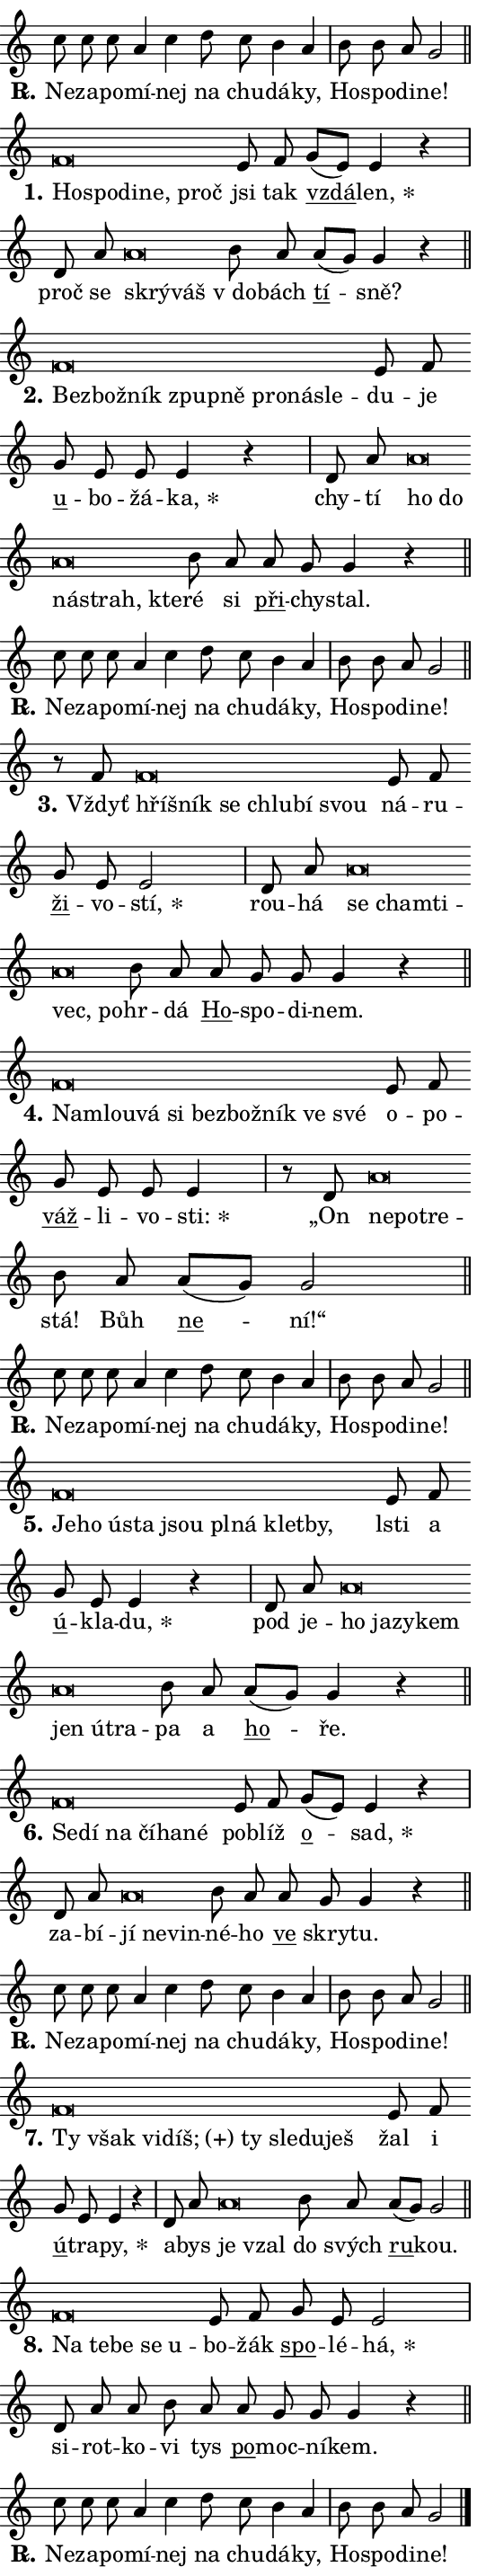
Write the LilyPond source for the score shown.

\version "2.24.0"
\header { tagline = "" }
\paper {
  indent = 0\cm
  top-margin = 0\cm
  right-margin = 0.13\cm % to fit lyric hyphens
  bottom-margin = 0\cm
  left-margin = 0\cm
  paper-width = 9\cm
  page-breaking = #ly:one-page-breaking
  system-system-spacing.basic-distance = #11
  score-system-spacing.basic-distance = #11
  ragged-last = ##f
}


%% Author: Thomas Morley
%% https://lists.gnu.org/archive/html/lilypond-user/2020-05/msg00002.html
#(define (line-position grob)
"Returns position of @var[grob} in current system:
   @code{'start}, if at first time-step
   @code{'end}, if at last time-step
   @code{'middle} otherwise
"
  (let* ((col (ly:item-get-column grob))
         (ln (ly:grob-object col 'left-neighbor))
         (rn (ly:grob-object col 'right-neighbor))
         (col-to-check-left (if (ly:grob? ln) ln col))
         (col-to-check-right (if (ly:grob? rn) rn col))
         (break-dir-left
           (and
             (ly:grob-property col-to-check-left 'non-musical #f)
             (ly:item-break-dir col-to-check-left)))
         (break-dir-right
           (and
             (ly:grob-property col-to-check-right 'non-musical #f)
             (ly:item-break-dir col-to-check-right))))
        (cond ((eqv? 1 break-dir-left) 'start)
              ((eqv? -1 break-dir-right) 'end)
              (else 'middle))))

#(define (tranparent-at-line-position vctor)
  (lambda (grob)
  "Relying on @code{line-position} select the relevant enry from @var{vctor}.
Used to determine transparency,"
    (case (line-position grob)
      ((end) (not (vector-ref vctor 0)))
      ((middle) (not (vector-ref vctor 1)))
      ((start) (not (vector-ref vctor 2))))))

noteHeadBreakVisibility =
#(define-music-function (break-visibility)(vector?)
"Makes @code{NoteHead}s transparent relying on @var{break-visibility}"
#{
  \override NoteHead.transparent =
    #(tranparent-at-line-position break-visibility)
#})

#(define delete-ledgers-for-transparent-note-heads
  (lambda (grob)
    "Reads whether a @code{NoteHead} is transparent.
If so this @code{NoteHead} is removed from @code{'note-heads} from
@var{grob}, which is supposed to be @code{LedgerLineSpanner}.
As a result ledgers are not printed for this @code{NoteHead}"
    (let* ((nhds-array (ly:grob-object grob 'note-heads))
           (nhds-list
             (if (ly:grob-array? nhds-array)
                 (ly:grob-array->list nhds-array)
                 '()))
           ;; Relies on the transparent-property being done before
           ;; Staff.LedgerLineSpanner.after-line-breaking is executed.
           ;; This is fragile ...
           (to-keep
             (remove
               (lambda (nhd)
                 (ly:grob-property nhd 'transparent #f))
               nhds-list)))
      ;; TODO find a better method to iterate over grob-arrays, similiar
      ;; to filter/remove etc for lists
      ;; For now rebuilt from scratch
      (set! (ly:grob-object grob 'note-heads)  '())
      (for-each
        (lambda (nhd)
          (ly:pointer-group-interface::add-grob grob 'note-heads nhd))
        to-keep))))

squashNotes = {
  \override NoteHead.X-extent = #'(-0.2 . 0.2)
  \override NoteHead.Y-extent = #'(-0.75 . 0)
  \override NoteHead.stencil =
    #(lambda (grob)
       (let ((pos (ly:grob-property grob 'staff-position)))
         (begin
           (if (< pos -7) (display "ERROR: Lower brevis then expected\n") (display ""))
           (if (<= pos -6) ly:text-interface::print ly:note-head::print))))
}
unSquashNotes = {
  \revert NoteHead.X-extent
  \revert NoteHead.Y-extent
  \revert NoteHead.stencil
}

hideNotes = \noteHeadBreakVisibility #begin-of-line-visible
unHideNotes = \noteHeadBreakVisibility #all-visible

% work-around for resetting accidentals
% https://lilypond.org/doc/v2.23/Documentation/notation/displaying-rhythms#unmetered-music
cadenzaMeasure = {
  \cadenzaOff
  \partial 1024 s1024
  \cadenzaOn
}

#(define-markup-command (accent layout props text) (markup?)
  "Underline accented syllable"
  (interpret-markup layout props
    #{\markup \override #'(offset . 4.3) \underline { #text }#}))

responsum = \markup \concat {
  "R" \hspace #-1.05 \path #0.1 #'((moveto 0 0.07) (lineto 0.9 0.8)) \hspace #0.05 "."
}

spaceSize = #0.6828661417322834 % exact space size for TeX Gyre Schola

\layout {
  \context {
    \Staff
    \remove "Time_signature_engraver"
    \override LedgerLineSpanner.after-line-breaking = #delete-ledgers-for-transparent-note-heads
  }
  \context {
    \Lyrics {
      \override LyricSpace.minimum-distance = \spaceSize
      \override LyricText.font-name = #"TeX Gyre Schola"
      \override LyricText.font-size = 1
      \override StanzaNumber.font-name = #"TeX Gyre Schola Bold"
      \override StanzaNumber.font-size = 1
    }
  }
  \context {
    \Score 
    \override NoteHead.text =
      #(lambda (grob) 
        (let ((pos (ly:grob-property grob 'staff-position)))
          #{\markup {
            \combine
              \halign #-0.55 \raise #(if (= pos -6) 0 0.5) \override #'(thickness . 2) \draw-line #'(3.2 . 0)
              \musicglyph "noteheads.sM1"
          }#}))
  }
}

% magnetic-lyrics.ily
%
%   written by
%     Jean Abou Samra <jean@abou-samra.fr>
%     Werner Lemberg <wl@gnu.org>
%
%   adapted by
%     Jiri Hon <jiri.hon@gmail.com>
%
% Version 2022-Apr-15

% https://www.mail-archive.com/lilypond-user@gnu.org/msg149350.html

#(define (Left_hyphen_pointer_engraver context)
   "Collect syllable-hyphen-syllable occurrences in lyrics and store
them in properties.  This engraver only looks to the left.  For
example, if the lyrics input is @code{foo -- bar}, it does the
following.

@itemize @bullet
@item
Set the @code{text} property of the @code{LyricHyphen} grob between
@q{foo} and @q{bar} to @code{foo}.

@item
Set the @code{left-hyphen} property of the @code{LyricText} grob with
text @q{foo} to the @code{LyricHyphen} grob between @q{foo} and
@q{bar}.
@end itemize

Use this auxiliary engraver in combination with the
@code{lyric-@/text::@/apply-@/magnetic-@/offset!} hook."
   (let ((hyphen #f)
         (text #f))
     (make-engraver
      (acknowledgers
       ((lyric-syllable-interface engraver grob source-engraver)
        (set! text grob)))
      (end-acknowledgers
       ((lyric-hyphen-interface engraver grob source-engraver)
        ;(when (not (grob::has-interface grob 'lyric-space-interface))
          (set! hyphen grob)));)
      ((stop-translation-timestep engraver)
       (when (and text hyphen)
         (ly:grob-set-object! text 'left-hyphen hyphen))
       (set! text #f)
       (set! hyphen #f)))))

#(define (lyric-text::apply-magnetic-offset! grob)
   "If the space between two syllables is less than the value in
property @code{LyricText@/.details@/.squash-threshold}, move the right
syllable to the left so that it gets concatenated with the left
syllable.

Use this function as a hook for
@code{LyricText@/.after-@/line-@/breaking} if the
@code{Left_@/hyphen_@/pointer_@/engraver} is active."
   (let ((hyphen (ly:grob-object grob 'left-hyphen #f)))
     (when hyphen
       (let ((left-text (ly:spanner-bound hyphen LEFT)))
         (when (grob::has-interface left-text 'lyric-syllable-interface)
           (let* ((common (ly:grob-common-refpoint grob left-text X))
                  (this-x-ext (ly:grob-extent grob common X))
                  (left-x-ext
                   (begin
                     ;; Trigger magnetism for left-text.
                     (ly:grob-property left-text 'after-line-breaking)
                     (ly:grob-extent left-text common X)))
                  ;; `delta` is the gap width between two syllables.
                  (delta (- (interval-start this-x-ext)
                            (interval-end left-x-ext)))
                  (details (ly:grob-property grob 'details))
                  (threshold (assoc-get 'squash-threshold details 0.2)))
             (when (< delta threshold)
               (let* (;; We have to manipulate the input text so that
                      ;; ligatures crossing syllable boundaries are not
                      ;; disabled.  For languages based on the Latin
                      ;; script this is essentially a beautification.
                      ;; However, for non-Western scripts it can be a
                      ;; necessity.
                      (lt (ly:grob-property left-text 'text))
                      (rt (ly:grob-property grob 'text))
                      (is-space (grob::has-interface hyphen 'lyric-space-interface))
                      (space (if is-space " " ""))
                      (extra-delta (if is-space spaceSize 0))
                      ;; Append new syllable.
                      (ltrt-space (if (and (string? lt) (string? rt))
                                (string-append lt space rt)
                                (make-concat-markup (list lt space rt))))
                      ;; Right-align `ltrt` to the right side.
                      (ltrt-space-markup (grob-interpret-markup
                               grob
                               (make-translate-markup
                                (cons (interval-length this-x-ext) 0)
                                (make-right-align-markup ltrt-space)))))
                 (begin
                   ;; Don't print `left-text`.
                   (ly:grob-set-property! left-text 'stencil #f)
                   ;; Set text and stencil (which holds all collected
                   ;; syllables so far) and shift it to the left.
                   (ly:grob-set-property! grob 'text ltrt-space)
                   (ly:grob-set-property! grob 'stencil ltrt-space-markup)
                   (ly:grob-translate-axis! grob (- (- delta extra-delta)) X))))))))))


#(define (lyric-hyphen::displace-bounds-first grob)
   ;; Make very sure this callback isn't triggered too early.
   (let ((left (ly:spanner-bound grob LEFT))
         (right (ly:spanner-bound grob RIGHT)))
     (ly:grob-property left 'after-line-breaking)
     (ly:grob-property right 'after-line-breaking)
     (ly:lyric-hyphen::print grob)))

squashThreshold = #0.4

\layout {
  \context {
    \Lyrics
    \consists #Left_hyphen_pointer_engraver
    \override LyricText.after-line-breaking =
      #lyric-text::apply-magnetic-offset!
    \override LyricHyphen.stencil = #lyric-hyphen::displace-bounds-first
    \override LyricText.details.squash-threshold = \squashThreshold
    \override LyricHyphen.minimum-distance = 0
    \override LyricHyphen.minimum-length = \squashThreshold
  }
}

squashText = \override LyricText.details.squash-threshold = 9999
unSquashText = \override LyricText.details.squash-threshold = \squashThreshold

leftText = \override LyricText.self-alignment-X = #LEFT
unLeftText = \revert LyricText.self-alignment-X

starOffset = #(lambda (grob) 
                (let ((x_offset (ly:self-alignment-interface::aligned-on-x-parent grob)))
                  (if (= x_offset 0) 0 (+ x_offset 1.2))))

star = #(define-music-function (syllable)(string?)
"Append star separator at the end of a syllable"
#{
  \once \override LyricText.X-offset = #starOffset
  \lyricmode { \markup {
    #syllable
    \override #'((font-name . "TeX Gyre Schola Bold")) \hspace #0.2 \lower #0.65 \larger "*"
  } }
#})

starAccent = #(define-music-function (syllable)(string?)
"Append star separator at the end of a syllable and make accent"
#{
  \once \override LyricText.X-offset = #starOffset
  \lyricmode { \markup {
    \accent #syllable
    \override #'((font-name . "TeX Gyre Schola Bold")) \hspace #0.2 \lower #0.65 \larger "*"
  } }
#})

breath = #(define-music-function (syllable)(string?)
"Append breathing indicator at the end of a syllable"
#{
  \lyricmode { \markup { #syllable "+" } }
#})

optionalBreath = #(define-music-function (syllable)(string?)
"Append optional breathing indicator at the end of a syllable"
#{
  \lyricmode { \markup { #syllable "(+)" } }
#})


\score {
    <<
        \new Voice = "melody" { \cadenzaOn \key c \major \relative { c''8 c c a4 c \bar "" d8 c \bar "" b4 a \cadenzaMeasure \bar "|" b8 b a g2 \cadenzaMeasure \bar "||" \break } }
        \new Lyrics \lyricsto "melody" { \lyricmode { \set stanza = \responsum
Ne -- za -- po -- mí -- nej na chu -- dá -- ky, Ho -- spo -- di -- ne! } }
    >>
    \layout {}
}

\score {
    <<
        \new Voice = "melody" { \cadenzaOn \key c \major \relative { \squashNotes f'\breve*1/16 \hideNotes \breve*1/16 \bar "" \breve*1/16 \bar "" \breve*1/16 \breve*1/16 \bar "" \unHideNotes \unSquashNotes e8 f \bar "" g[( e)] e4 r \cadenzaMeasure \bar "|" d8 a' \bar "" \squashNotes a\breve*1/16 \hideNotes \breve*1/16 \bar "" \unHideNotes \unSquashNotes b8 a \bar "" a[( g)] g4 r \cadenzaMeasure \bar "||" \break } }
        \new Lyrics \lyricsto "melody" { \lyricmode { \set stanza = "1."
\leftText Ho -- \squashText spo -- di -- ne, proč \unLeftText \unSquashText jsi tak \markup \accent vzdá -- \star len, proč se \leftText skrý -- \squashText váš \unLeftText \unSquashText "v do" -- bách \markup \accent tí -- sně? } }
    >>
    \layout {}
}

\score {
    <<
        \new Voice = "melody" { \cadenzaOn \key c \major \relative { \squashNotes f'\breve*1/16 \hideNotes \breve*1/16 \bar "" \breve*1/16 \bar "" \breve*1/16 \bar "" \breve*1/16 \bar "" \breve*1/16 \bar "" \breve*1/16 \breve*1/16 \bar "" \unHideNotes \unSquashNotes e8 f \bar "" g e e e4 r \cadenzaMeasure \bar "|" d8 a' \bar "" \squashNotes a\breve*1/16 \hideNotes \breve*1/16 \bar "" \breve*1/16 \bar "" \breve*1/16 \breve*1/16 \bar "" \unHideNotes \unSquashNotes b8 a \bar "" a g g4 r \cadenzaMeasure \bar "||" \break } }
        \new Lyrics \lyricsto "melody" { \lyricmode { \set stanza = "2."
\leftText Bez -- \squashText bož -- ník zpup -- ně pro -- ná -- sle -- \unLeftText \unSquashText du -- je \markup \accent u -- bo -- žá -- \star ka, chy -- tí \leftText ho \squashText do ná -- strah, kte -- \unLeftText \unSquashText ré si \markup \accent při -- chy -- stal. } }
    >>
    \layout {}
}

\score {
    <<
        \new Voice = "melody" { \cadenzaOn \key c \major \relative { c''8 c c a4 c \bar "" d8 c \bar "" b4 a \cadenzaMeasure \bar "|" b8 b a g2 \cadenzaMeasure \bar "||" \break } }
        \new Lyrics \lyricsto "melody" { \lyricmode { \set stanza = \responsum
Ne -- za -- po -- mí -- nej na chu -- dá -- ky, Ho -- spo -- di -- ne! } }
    >>
    \layout {}
}

\score {
    <<
        \new Voice = "melody" { \cadenzaOn \key c \major \relative { r8 f'8 \squashNotes f\breve*1/16 \hideNotes \breve*1/16 \bar "" \breve*1/16 \bar "" \breve*1/16 \bar "" \breve*1/16 \breve*1/16 \bar "" \unHideNotes \unSquashNotes e8 f \bar "" g e e2 \cadenzaMeasure \bar "|" d8 a' \bar "" \squashNotes a\breve*1/16 \hideNotes \breve*1/16 \bar "" \breve*1/16 \bar "" \breve*1/16 \breve*1/16 \bar "" \unHideNotes \unSquashNotes b8 a \bar "" a g g g4 r \cadenzaMeasure \bar "||" \break } }
        \new Lyrics \lyricsto "melody" { \lyricmode { \set stanza = "3."
Vždyť \leftText hří -- \squashText šník se chlu -- bí svou \unLeftText \unSquashText ná -- ru -- \markup \accent ži -- vo -- \star stí, rou -- há \leftText se \squashText cham -- ti -- vec, po -- \unLeftText \unSquashText hr -- dá \markup \accent Ho -- spo -- di -- nem. } }
    >>
    \layout {}
}

\score {
    <<
        \new Voice = "melody" { \cadenzaOn \key c \major \relative { \squashNotes f'\breve*1/16 \hideNotes \breve*1/16 \bar "" \breve*1/16 \bar "" \breve*1/16 \bar "" \breve*1/16 \bar "" \breve*1/16 \bar "" \breve*1/16 \bar "" \breve*1/16 \breve*1/16 \bar "" \unHideNotes \unSquashNotes e8 f \bar "" g e e e4 \cadenzaMeasure \bar "|" r8 d8 \squashNotes a'\breve*1/16 \hideNotes \breve*1/16 \breve*1/16 \bar "" \unHideNotes \unSquashNotes b8 a \bar "" a[( g)] g2 \cadenzaMeasure \bar "||" \break } }
        \new Lyrics \lyricsto "melody" { \lyricmode { \set stanza = "4."
\leftText Na -- \squashText mlou -- vá si bez -- bož -- ník ve své \unLeftText \unSquashText o -- po -- \markup \accent váž -- li -- vo -- \star sti: „On \leftText ne -- \squashText po -- tre -- \unLeftText \unSquashText stá! Bůh \markup \accent ne -- ní!“ } }
    >>
    \layout {}
}

\score {
    <<
        \new Voice = "melody" { \cadenzaOn \key c \major \relative { c''8 c c a4 c \bar "" d8 c \bar "" b4 a \cadenzaMeasure \bar "|" b8 b a g2 \cadenzaMeasure \bar "||" \break } }
        \new Lyrics \lyricsto "melody" { \lyricmode { \set stanza = \responsum
Ne -- za -- po -- mí -- nej na chu -- dá -- ky, Ho -- spo -- di -- ne! } }
    >>
    \layout {}
}

\score {
    <<
        \new Voice = "melody" { \cadenzaOn \key c \major \relative { \squashNotes f'\breve*1/16 \hideNotes \breve*1/16 \bar "" \breve*1/16 \bar "" \breve*1/16 \bar "" \breve*1/16 \bar "" \breve*1/16 \bar "" \breve*1/16 \bar "" \breve*1/16 \breve*1/16 \bar "" \unHideNotes \unSquashNotes e8 f \bar "" g e e4 r \cadenzaMeasure \bar "|" d8 a' \bar "" \squashNotes a\breve*1/16 \hideNotes \breve*1/16 \bar "" \breve*1/16 \bar "" \breve*1/16 \bar "" \breve*1/16 \bar "" \breve*1/16 \breve*1/16 \bar "" \unHideNotes \unSquashNotes b8 a \bar "" a[( g)] g4 r \cadenzaMeasure \bar "||" \break } }
        \new Lyrics \lyricsto "melody" { \lyricmode { \set stanza = "5."
\leftText Je -- \squashText ho ú -- sta jsou pl -- ná klet -- by, \unLeftText \unSquashText lsti a \markup \accent ú -- kla -- \star du, pod je -- \leftText ho \squashText ja -- zy -- kem jen ú -- tra -- \unLeftText \unSquashText pa a \markup \accent ho -- ře. } }
    >>
    \layout {}
}

\score {
    <<
        \new Voice = "melody" { \cadenzaOn \key c \major \relative { \squashNotes f'\breve*1/16 \hideNotes \breve*1/16 \bar "" \breve*1/16 \bar "" \breve*1/16 \bar "" \breve*1/16 \breve*1/16 \bar "" \unHideNotes \unSquashNotes e8 f \bar "" g[( e)] e4 r \cadenzaMeasure \bar "|" d8 a' \bar "" \squashNotes a\breve*1/16 \hideNotes \breve*1/16 \breve*1/16 \bar "" \unHideNotes \unSquashNotes b8 a \bar "" a g g4 r \cadenzaMeasure \bar "||" \break } }
        \new Lyrics \lyricsto "melody" { \lyricmode { \set stanza = "6."
\leftText Se -- \squashText dí na čí -- ha -- né \unLeftText \unSquashText pob -- líž \markup \accent o -- \star sad, za -- bí -- \leftText jí \squashText ne -- vin -- \unLeftText \unSquashText né -- ho \markup \accent ve skry -- tu. } }
    >>
    \layout {}
}

\score {
    <<
        \new Voice = "melody" { \cadenzaOn \key c \major \relative { c''8 c c a4 c \bar "" d8 c \bar "" b4 a \cadenzaMeasure \bar "|" b8 b a g2 \cadenzaMeasure \bar "||" \break } }
        \new Lyrics \lyricsto "melody" { \lyricmode { \set stanza = \responsum
Ne -- za -- po -- mí -- nej na chu -- dá -- ky, Ho -- spo -- di -- ne! } }
    >>
    \layout {}
}

\score {
    <<
        \new Voice = "melody" { \cadenzaOn \key c \major \relative { \squashNotes f'\breve*1/16 \hideNotes \breve*1/16 \bar "" \breve*1/16 \bar "" \breve*1/16 \bar "" \breve*1/16 \bar "" \breve*1/16 \bar "" \breve*1/16 \breve*1/16 \bar "" \unHideNotes \unSquashNotes e8 f \bar "" g e e4 r \cadenzaMeasure \bar "|" d8 a' \bar "" \squashNotes a\breve*1/16 \hideNotes \breve*1/16 \bar "" \unHideNotes \unSquashNotes b8 a \bar "" a[( g)] g2 \cadenzaMeasure \bar "||" \break } }
        \new Lyrics \lyricsto "melody" { \lyricmode { \set stanza = "7."
\leftText Ty \squashText však vi -- \optionalBreath díš; ty sle -- du -- ješ \unLeftText \unSquashText žal i \markup \accent ú -- tra -- \star py, a -- bys \leftText je \squashText vzal \unLeftText \unSquashText do svých \markup \accent ru -- kou. } }
    >>
    \layout {}
}

\score {
    <<
        \new Voice = "melody" { \cadenzaOn \key c \major \relative { \squashNotes f'\breve*1/16 \hideNotes \breve*1/16 \bar "" \breve*1/16 \bar "" \breve*1/16 \breve*1/16 \bar "" \unHideNotes \unSquashNotes e8 f \bar "" g e e2 \cadenzaMeasure \bar "|" d8 a' \bar "" a b8 a \bar "" a g g g4 r \cadenzaMeasure \bar "||" \break } }
        \new Lyrics \lyricsto "melody" { \lyricmode { \set stanza = "8."
\leftText Na \squashText te -- be se u -- \unLeftText \unSquashText bo -- žák \markup \accent spo -- lé -- \star há, si -- rot -- ko -- vi tys \markup \accent po -- moc -- ní -- kem. } }
    >>
    \layout {}
}

\score {
    <<
        \new Voice = "melody" { \cadenzaOn \key c \major \relative { c''8 c c a4 c \bar "" d8 c \bar "" b4 a \cadenzaMeasure \bar "|" b8 b a g2 \cadenzaMeasure \bar "||" \break } \bar "|." }
        \new Lyrics \lyricsto "melody" { \lyricmode { \set stanza = \responsum
Ne -- za -- po -- mí -- nej na chu -- dá -- ky, Ho -- spo -- di -- ne! } }
    >>
    \layout {}
}
